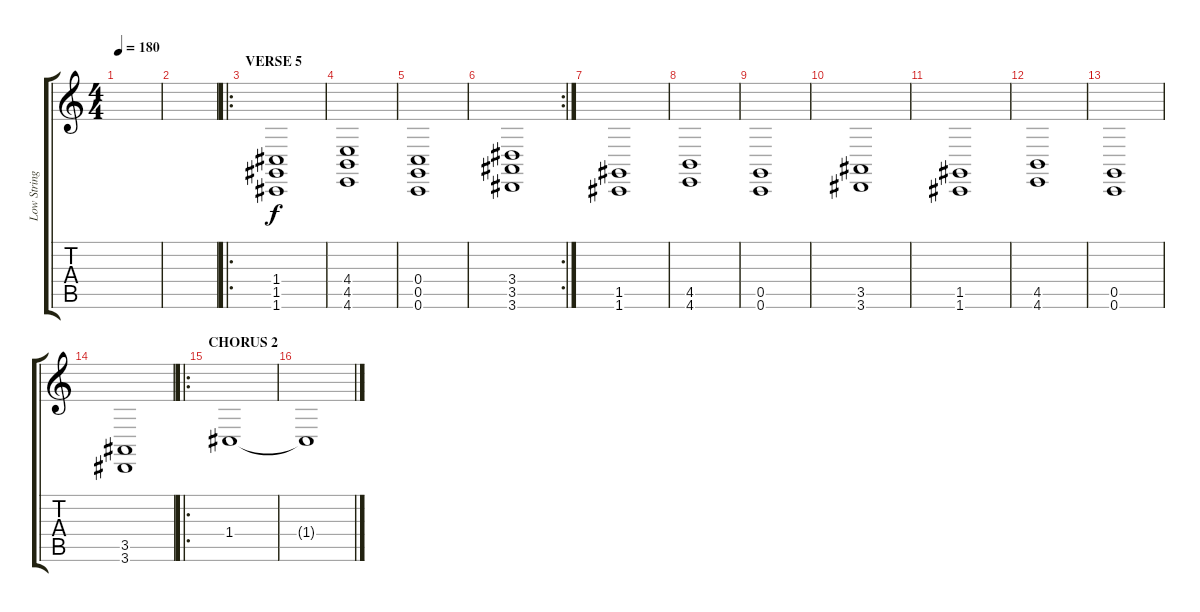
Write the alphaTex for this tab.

\track ("Low Strings" "Low String") {instrument synthstrings1}
\staff {score tabs}
\tuning (D4 A3 F3 C3 G2 C2) {hide}
\ts (4 4)
\tempo 180
\clef g2
\ks c
|
|
\ro
\section ("" "VERSE 5")
(1.4 1.5 1.6).1 |
(4.4 4.5 4.6).1 |
(0.4 0.5 0.6).1 |
\rc 2
(3.4 3.5 3.6).1 |
(1.5 1.6).1 |
(4.5 4.6).1 |
(0.5 0.6).1 |
(3.5 3.6).1 |
(1.5 1.6).1 |
(4.5 4.6).1 |
(0.5 0.6).1 |
(3.5 3.6).1 |
\ro
\section ("" "CHORUS 2")
1.4.1 |
1.4{t}.1
